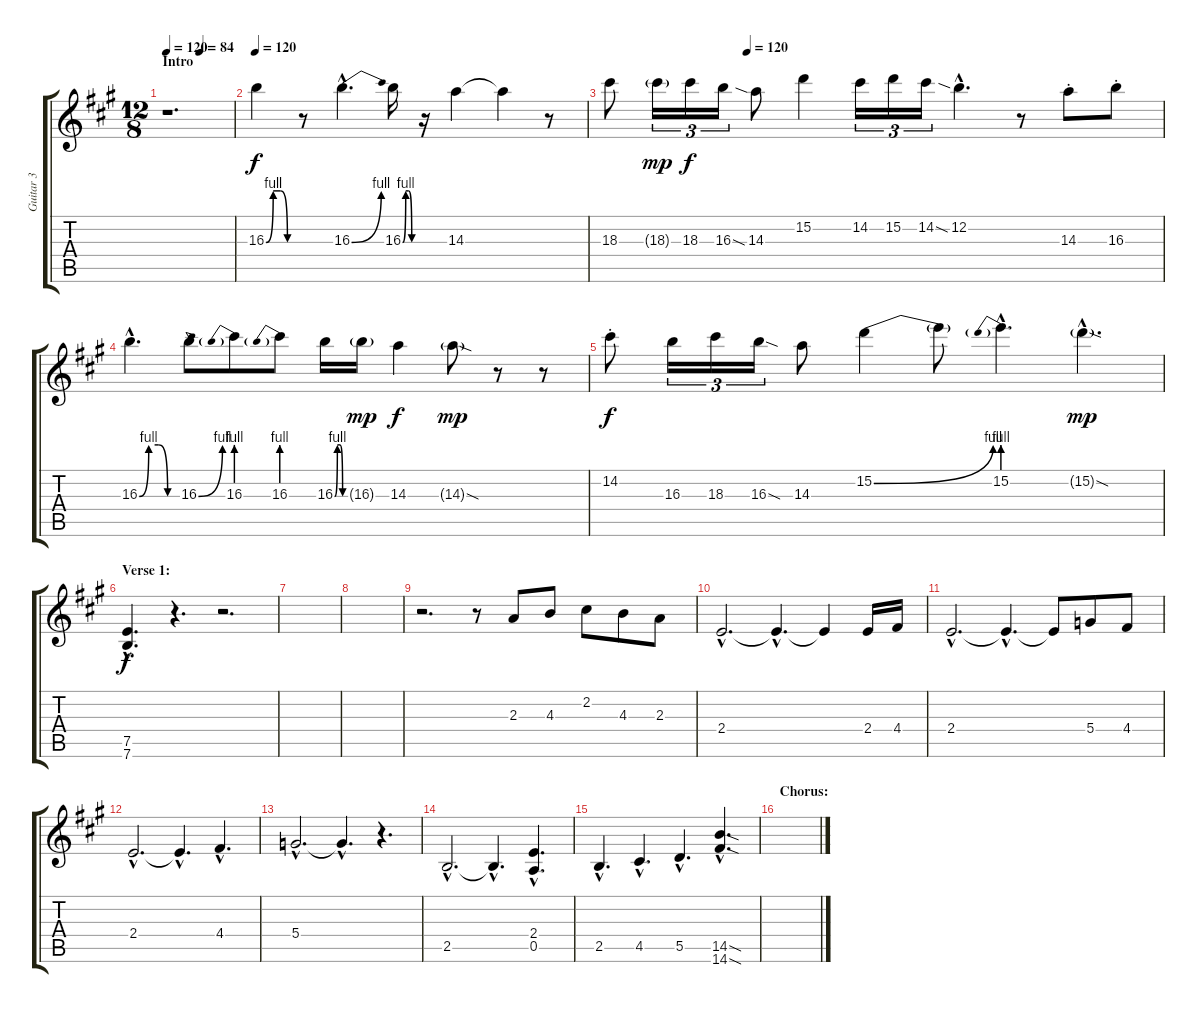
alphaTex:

\track ("Guitar 3" "Guitar 3") {instrument overdrivenguitar}
\staff {score tabs}
\tuning (E4 B3 G3 D3 A2 E2) {hide}
\ts (12 8)
\section ("" "Intro")
\tempo 120
\tempo (84 0.5)
\tempo 120
\clef g2
\ks a
r.1{d dy f instrument overdrivenguitar} |
\tempo 120
16.3{be (custom 0 0 15 4 30 4 45 0 60 0)}.4 r.8 16.3{be (bend 0 0 60 4) hac}.4{d} 16.3{be (custom 0 0 15 4 30 4 45 0 60 0)}.16 r.16 14.3.4 14.3{t}.4 r.8 |
\tempo (120 0.25)
18.3.8 18.3{g}.16{tu (3 2) dy mp} 18.3.16{tu (3 2) dy f} 16.3.16{tu (3 2)} 14.3{sia}.8 15.2.4 14.2.16{tu (3 2)} 15.2.16{tu (3 2)} 14.2.16{tu (3 2)} 12.2{sia hac}.4{d} r.8 14.3{st}.8 16.3{st}.8 |
16.3{be (custom 0 0 15 4 30 4 45 0 60 0) hac}.4{d} 16.3{be (bend 0 0 60 4)}.8 16.3{be (prebend 0 4 60 4)}.8 16.3{be (prebend 0 4 60 4)}.8 16.3{be (custom 0 0 15 4 30 4 45 0 60 0)}.16 16.3{g}.16{dy mp} 14.3.4{dy f} 14.3{sod g}.8{dy mp} r.8 r.8 |
14.2{st}.8{dy f} 16.3.16{tu (3 2)} 18.3.16{tu (3 2)} 16.3{sod}.16{tu (3 2)} 14.3.8 15.2{be (bend 0 0 60 4)}.4 15.2{t}.8 15.2{be (prebend 0 4 60 4) hac}.4{d} 15.2{sod g hac}.4{d dy mp} |
\section ("" "Verse 1:")
(7.5{hac} 7.6{hac}).4{d dy f} r.4{d} r.2{d} |
|
|
r.2{d} r.8 2.3.8 4.3.8 2.2.8 4.3.8 2.3.8 |
2.4{hac}.2{d} 2.4{hac t}.4{d} 2.4{t}.4 2.4.16 4.4.16 |
2.4{hac}.2{d} 2.4{hac t}.4{d} 2.4{t}.8 5.4.8 4.4.8 |
2.4{hac}.2{d} 2.4{hac t}.4{d} 4.4{hac}.4{d} |
5.4{hac}.2{d} 5.4{hac t}.4{d} r.4{d} |
2.5{hac}.2{d} 2.5{hac t}.4{d} (2.4{hac} 0.5{hac}).4{d} |
2.5{hac}.4{d} 4.5{hac}.4{d} 5.5{hac}.4{d} (14.5{sod hac} 14.6{sod hac}).4{d} |
\section ("" "Chorus:")
